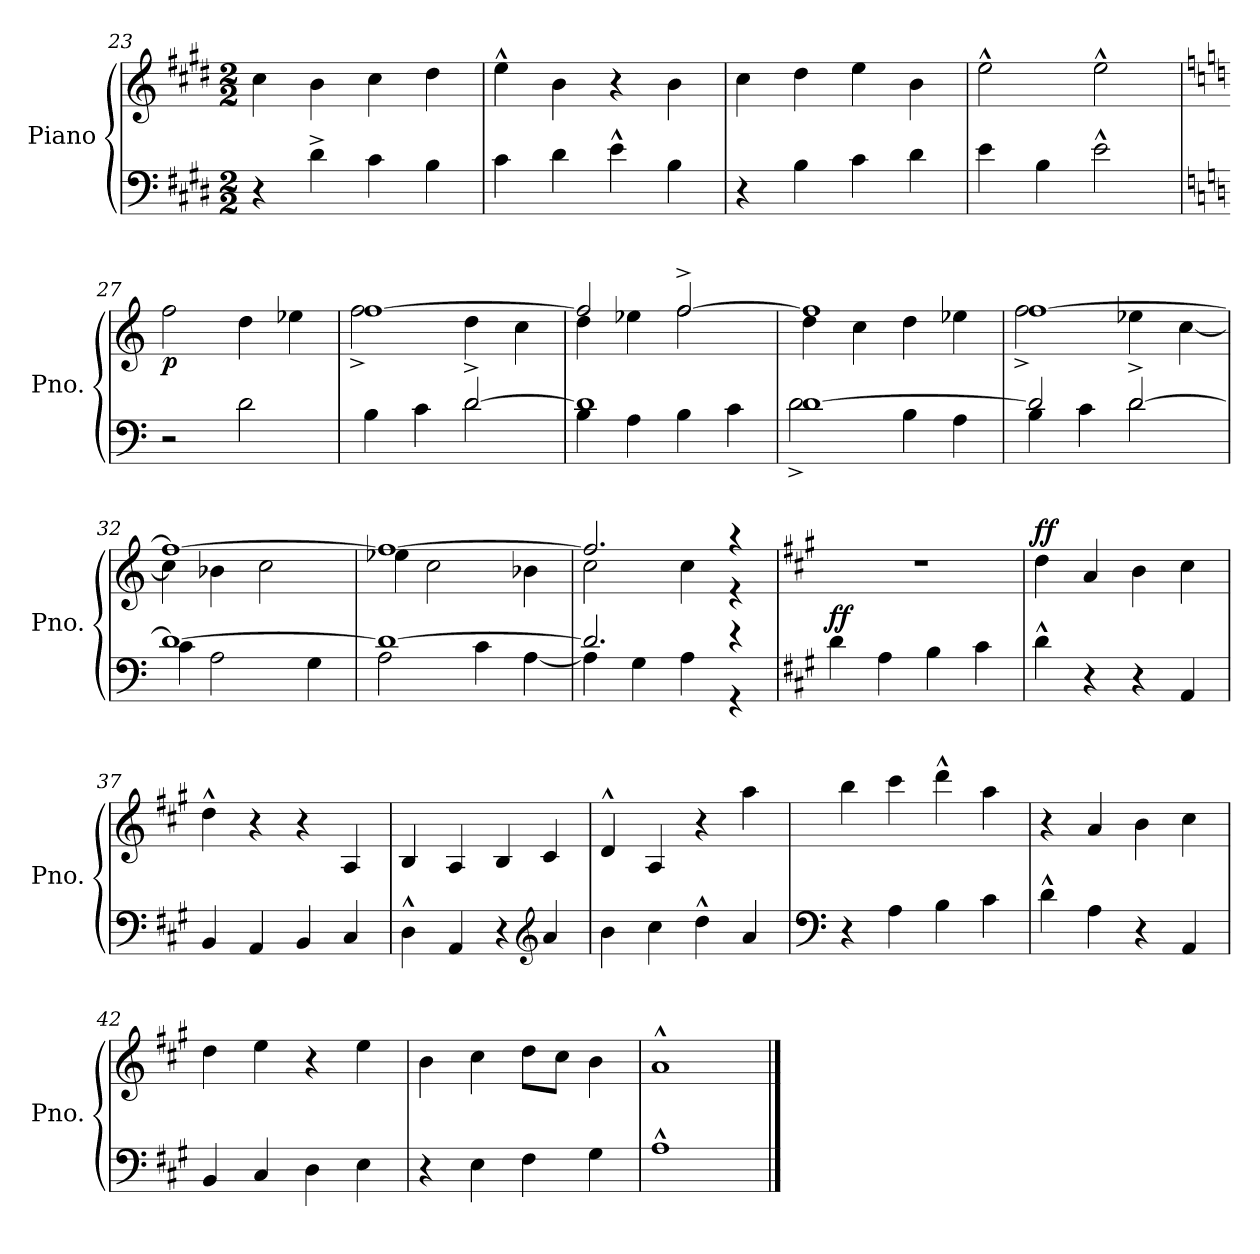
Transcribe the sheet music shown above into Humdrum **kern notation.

**kern	**kern	**dynam
*part1	*part1	*part1
*staff2	*staff1	*staff1/2
*I"Piano	*	*
*I'Pno.	*	*
*clefF4	*clefG2	*
*k[f#c#g#d#]	*k[f#c#g#d#]	*
*M2/2	*M2/2	*
=23	=23	=23
4r	4cc#\	.
4d#^\	4b\	.
4c#\	4cc#\	.
4B\	4dd#\	.
=24	=24	=24
4c#\	4ee^^\	.
4d#\	4b\	.
4e^^\	4r	.
4B\	4b\	.
!!LO:LB:g=z
=25	=25	=25
4r	4cc#\	.
4B\	4dd#\	.
4c#\	4ee\	.
4d#\	4b\	.
=26	=26	=26
4e\	2ee^^\	.
4B\	.	.
2e^^\	2ee^^\	.
=27	=27	=27
*k[]	*k[]	*
!	!	!LO:DY:b
2r	2ff\	p
2d\	4dd\	.
.	4ee-X\	.
=28	=28	=28
*^	*^	*
2ryy	4B\	[1ff	2ff^\	.
.	4c\	.	.	.
[2d^/	2d\	.	4dd\	.
.	.	.	4cc\	.
=29	=29	=29	=29	=29
1d]	4B\	2ff/]	4dd\	.
.	4A\	.	4ee-X\	.
.	4B\	[2ff^/	2ff\	.
.	4c\	.	.	.
=30	=30	=30	=30	=30
[1d	2d^\	1ff]	4dd\	.
.	.	.	4cc\	.
.	4B\	.	4dd\	.
.	4A\	.	4ee-X\	.
=31	=31	=31	=31	=31
2d/]	4B\	[1ff	2ff^\	.
.	4c\	.	.	.
[2d^/	2d\	.	4ee-X\	.
.	.	.	[4cc\	.
!!LO:LB:g=z	!!
=32	=32	=32	=32	=32
1d_	4c\	1ff_	4cc\]	.
.	2A\	.	4b-X\	.
.	.	.	2cc\	.
.	4G\	.	.	.
=33	=33	=33	=33	=33
1d_	2A\	1ff_	4ee-X\	.
.	.	.	2cc\	.
.	4c\	.	.	.
.	[4A\	.	4b-X\	.
=34	=34	=34	=34	=34
2.d/]	4A\]	2.ff/]	2cc\	.
.	4G\	.	.	.
.	4A\	.	4cc\	.
4r	4r	4r	4r	.
*v	*v	*	*	*
*	*v	*v	*
=35	=35	=35
*k[f#c#g#]	*k[f#c#g#]	*
*^	*^	*
!	!	!	!	!LO:DY:a=2
*v	*v	*	*	*
*	*v	*v	*
4d\	1r	ff
4A\	.	.
4B\	.	.
4c#\	.	.
=36	=36	=36
!	!	!LO:DY:a
4d^^\	4dd\	ff
4r	4a/	.
4r	4b\	.
4AA/	4cc#\	.
=37	=37	=37
4BB/	4dd^^\	.
4AA/	4r	.
4BB/	4r	.
4C#/	4A/	.
=38	=38	=38
4D^^\	4B/	.
4AA/	4A/	.
4r	4B/	.
*clefG2	*	*
4a/	4c#/	.
!!LO:LB:g=z
=39	=39	=39
4b\	4d^^/	.
4cc#\	4A/	.
4dd^^\	4r	.
4a/	4aa\	.
=40	=40	=40
*clefF4	*	*
4r	4bb\	.
4A\	4ccc#\	.
4B\	4ddd^^\	.
4c#\	4aa\	.
=41	=41	=41
4d^^\	4r	.
4A\	4a/	.
4r	4b\	.
4AA/	4cc#\	.
=42	=42	=42
4BB/	4dd\	.
4C#/	4ee\	.
4D\	4r	.
4E\	4ee\	.
=43	=43	=43
4r	4b\	.
4E\	4cc#\	.
4F#\	8dd\L	.
.	8cc#\J	.
4G#\	4b\	.
=44	=44	=44
1A^^	1a^^	.
==	==	==
*-	*-	*-
